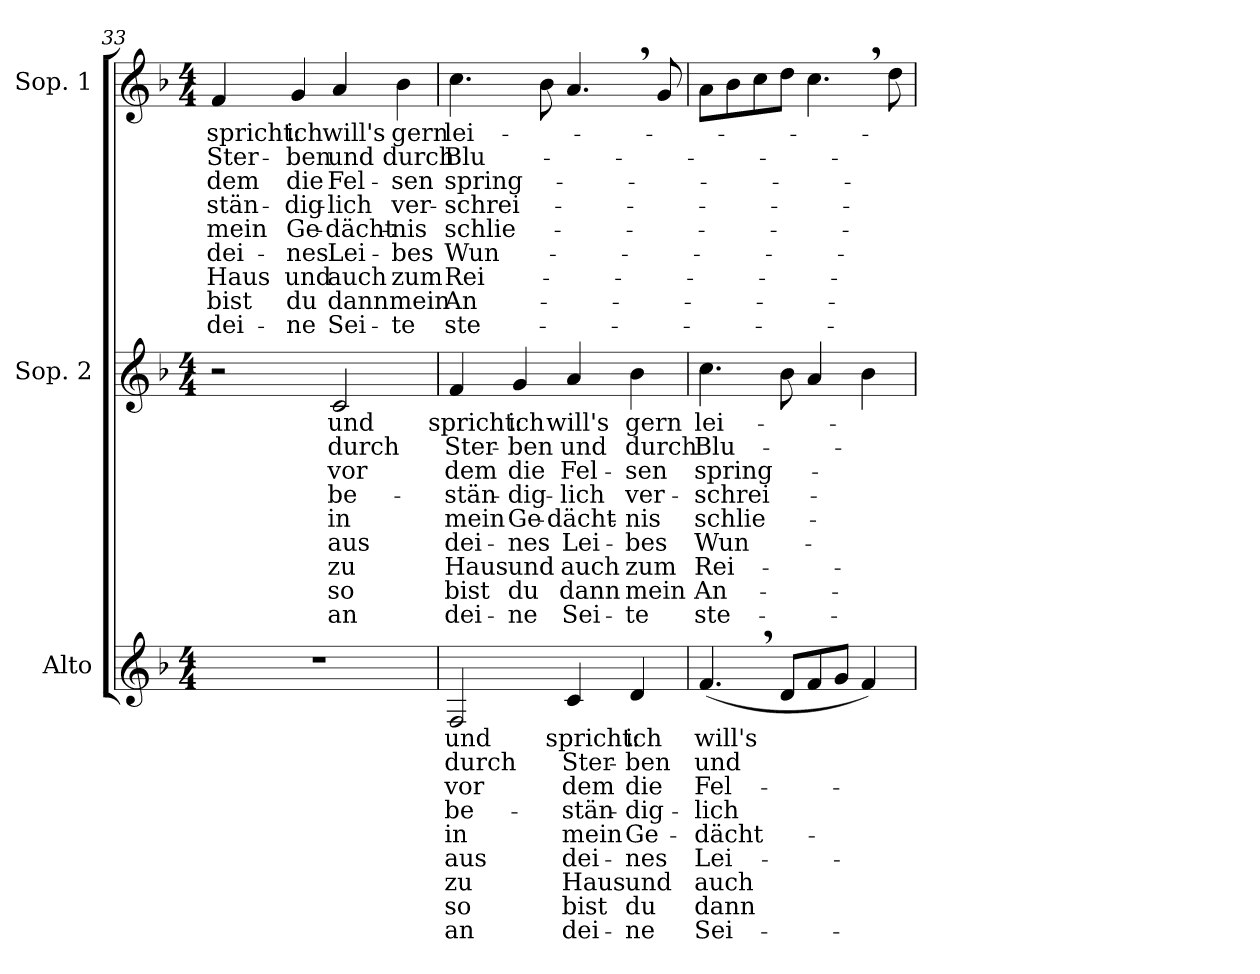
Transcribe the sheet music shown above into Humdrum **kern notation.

**kern	**text	**text	**text	**text	**text	**text	**text	**text	**text	**kern	**text	**text	**text	**text	**text	**text	**text	**text	**text	**kern	**text	**text	**text	**text	**text	**text	**text	**text	**text
*part3	*part3	*part3	*part3	*part3	*part3	*part3	*part3	*part3	*part3	*part2	*part2	*part2	*part2	*part2	*part2	*part2	*part2	*part2	*part2	*part1	*part1	*part1	*part1	*part1	*part1	*part1	*part1	*part1	*part1
*staff3	*staff3	*staff3	*staff3	*staff3	*staff3	*staff3	*staff3	*staff3	*staff3	*staff2	*staff2	*staff2	*staff2	*staff2	*staff2	*staff2	*staff2	*staff2	*staff2	*staff1	*staff1	*staff1	*staff1	*staff1	*staff1	*staff1	*staff1	*staff1	*staff1
*I"Alto	*	*	*	*	*	*	*	*	*	*I"Sop. 2	*	*	*	*	*	*	*	*	*	*I"Sop. 1	*	*	*	*	*	*	*	*	*
*clefG2	*	*	*	*	*	*	*	*	*	*clefG2	*	*	*	*	*	*	*	*	*	*clefG2	*	*	*	*	*	*	*	*	*
*k[b-]	*	*	*	*	*	*	*	*	*	*k[b-]	*	*	*	*	*	*	*	*	*	*k[b-]	*	*	*	*	*	*	*	*	*
*F:	*	*	*	*	*	*	*	*	*	*F:	*	*	*	*	*	*	*	*	*	*F:	*	*	*	*	*	*	*	*	*
*M4/4	*	*	*	*	*	*	*	*	*	*M4/4	*	*	*	*	*	*	*	*	*	*M4/4	*	*	*	*	*	*	*	*	*
=33	=33	=33	=33	=33	=33	=33	=33	=33	=33	=33	=33	=33	=33	=33	=33	=33	=33	=33	=33	=33	=33	=33	=33	=33	=33	=33	=33	=33	=33
!	!	!	!	!	!	!	!	!	!	!	!	!	!	!	!	!	!	!	!	!	!LO:LY:b	!LO:LY:b	!LO:LY:b	!LO:LY:b	!LO:LY:b	!LO:LY:b	!LO:LY:b	!LO:LY:b	!LO:LY:b
1r	.	.	.	.	.	.	.	.	.	2r	.	.	.	.	.	.	.	.	.	4f/	spricht:	Ster-	dem	-stän-	mein	dei-	Haus	bist	dei-
!	!	!	!	!	!	!	!	!	!	!	!	!	!	!	!	!	!	!	!	!	!LO:LY:b	!LO:LY:b	!LO:LY:b	!LO:LY:b	!LO:LY:b	!LO:LY:b	!LO:LY:b	!LO:LY:b	!LO:LY:b
.	.	.	.	.	.	.	.	.	.	.	.	.	.	.	.	.	.	.	.	4g/	ich	-ben	die	-dig-	Ge-	-nes	und	du	-ne
!	!	!	!	!	!	!	!	!	!	!	!LO:LY:b	!LO:LY:b	!LO:LY:b	!LO:LY:b	!LO:LY:b	!LO:LY:b	!LO:LY:b	!LO:LY:b	!LO:LY:b	!	!	!	!	!	!	!	!	!	!
!	!	!	!	!	!	!	!	!	!	!	!	!	!	!	!	!	!	!	!	!	!LO:LY:b	!LO:LY:b	!LO:LY:b	!LO:LY:b	!LO:LY:b	!LO:LY:b	!LO:LY:b	!LO:LY:b	!LO:LY:b
.	.	.	.	.	.	.	.	.	.	2c/	und	durch	vor	be-	in	aus	zu	so	an	4a/	will's	und	Fel-	-lich	-dächt-	Lei-	auch	dann	Sei-
!	!	!	!	!	!	!	!	!	!	!	!	!	!	!	!	!	!	!	!	!	!LO:LY:b	!LO:LY:b	!LO:LY:b	!LO:LY:b	!LO:LY:b	!LO:LY:b	!LO:LY:b	!LO:LY:b	!LO:LY:b
.	.	.	.	.	.	.	.	.	.	.	.	.	.	.	.	.	.	.	.	4b-\	gern	durch	-sen	ver-	-nis	-bes	zum	mein	-te
!!LO:PB:g=z
=34	=34	=34	=34	=34	=34	=34	=34	=34	=34	=34	=34	=34	=34	=34	=34	=34	=34	=34	=34	=34	=34	=34	=34	=34	=34	=34	=34	=34	=34
!	!LO:LY:b	!LO:LY:b	!LO:LY:b	!LO:LY:b	!LO:LY:b	!LO:LY:b	!LO:LY:b	!LO:LY:b	!LO:LY:b	!	!	!	!	!	!	!	!	!	!	!	!	!	!	!	!	!	!	!	!
!	!	!	!	!	!	!	!	!	!	!	!LO:LY:b	!LO:LY:b	!LO:LY:b	!LO:LY:b	!LO:LY:b	!LO:LY:b	!LO:LY:b	!LO:LY:b	!LO:LY:b	!	!	!	!	!	!	!	!	!	!
!	!	!	!	!	!	!	!	!	!	!	!	!	!	!	!	!	!	!	!	!	!LO:LY:b	!LO:LY:b	!LO:LY:b	!LO:LY:b	!LO:LY:b	!LO:LY:b	!LO:LY:b	!LO:LY:b	!LO:LY:b
2F/	und	durch	vor	be-	in	aus	zu	so	an	4f/	spricht:	Ster-	dem	-stän-	mein	dei-	Haus	bist	dei-	4.cc\	lei-	Blu-	spring-	-schrei-	schlie-	Wun-	Rei-	An-	ste-
!	!	!	!	!	!	!	!	!	!	!	!LO:LY:b	!LO:LY:b	!LO:LY:b	!LO:LY:b	!LO:LY:b	!LO:LY:b	!LO:LY:b	!LO:LY:b	!LO:LY:b	!	!	!	!	!	!	!	!	!	!
.	.	.	.	.	.	.	.	.	.	4g/	ich	-ben	die	-dig-	Ge-	-nes	und	du	-ne	.	.	.	.	.	.	.	.	.	.
.	.	.	.	.	.	.	.	.	.	.	.	.	.	.	.	.	.	.	.	8b-\	.	.	.	.	.	.	.	.	.
!	!LO:LY:b	!LO:LY:b	!LO:LY:b	!LO:LY:b	!LO:LY:b	!LO:LY:b	!LO:LY:b	!LO:LY:b	!LO:LY:b	!	!	!	!	!	!	!	!	!	!	!	!	!	!	!	!	!	!	!	!
!	!	!	!	!	!	!	!	!	!	!	!LO:LY:b	!LO:LY:b	!LO:LY:b	!LO:LY:b	!LO:LY:b	!LO:LY:b	!LO:LY:b	!LO:LY:b	!LO:LY:b	!	!	!	!	!	!	!	!	!	!
4c/	spricht:	Ster-	dem	-stän-	mein	dei-	Haus	bist	dei-	4a/	will's	und	Fel-	-lich	-dächt-	Lei-	auch	dann	Sei-	4.a,>/	.	.	.	.	.	.	.	.	.
!	!LO:LY:b	!LO:LY:b	!LO:LY:b	!LO:LY:b	!LO:LY:b	!LO:LY:b	!LO:LY:b	!LO:LY:b	!LO:LY:b	!	!	!	!	!	!	!	!	!	!	!	!	!	!	!	!	!	!	!	!
!	!	!	!	!	!	!	!	!	!	!	!LO:LY:b	!LO:LY:b	!LO:LY:b	!LO:LY:b	!LO:LY:b	!LO:LY:b	!LO:LY:b	!LO:LY:b	!LO:LY:b	!	!	!	!	!	!	!	!	!	!
4d/	ich	-ben	die	-dig-	Ge-	-nes	und	du	-ne	4b-\	gern	durch	-sen	ver-	-nis	-bes	zum	mein	-te	.	.	.	.	.	.	.	.	.	.
.	.	.	.	.	.	.	.	.	.	.	.	.	.	.	.	.	.	.	.	8g/	.	.	.	.	.	.	.	.	.
=35	=35	=35	=35	=35	=35	=35	=35	=35	=35	=35	=35	=35	=35	=35	=35	=35	=35	=35	=35	=35	=35	=35	=35	=35	=35	=35	=35	=35	=35
!	!LO:LY:b	!LO:LY:b	!LO:LY:b	!LO:LY:b	!LO:LY:b	!LO:LY:b	!LO:LY:b	!LO:LY:b	!LO:LY:b	!	!	!	!	!	!	!	!	!	!	!	!	!	!	!	!	!	!	!	!
!	!	!	!	!	!	!	!	!	!	!	!LO:LY:b	!LO:LY:b	!LO:LY:b	!LO:LY:b	!LO:LY:b	!LO:LY:b	!LO:LY:b	!LO:LY:b	!LO:LY:b	!	!	!	!	!	!	!	!	!	!
(<4.f,>/	will's	und	Fel-	-lich	-dächt-	Lei-	auch	dann	Sei-	4.cc\	lei-	Blu-	spring-	-schrei-	schlie-	Wun-	Rei-	An-	ste-	8a\L	.	.	.	.	.	.	.	.	.
.	.	.	.	.	.	.	.	.	.	.	.	.	.	.	.	.	.	.	.	8b-\	.	.	.	.	.	.	.	.	.
.	.	.	.	.	.	.	.	.	.	.	.	.	.	.	.	.	.	.	.	8cc\	.	.	.	.	.	.	.	.	.
8d/L	.	.	.	.	.	.	.	.	.	8b-\	.	.	.	.	.	.	.	.	.	8dd\J	.	.	.	.	.	.	.	.	.
8f/	.	.	.	.	.	.	.	.	.	4a/	.	.	.	.	.	.	.	.	.	4.cc,>\	.	.	.	.	.	.	.	.	.
8g/J	.	.	.	.	.	.	.	.	.	.	.	.	.	.	.	.	.	.	.	.	.	.	.	.	.	.	.	.	.
4f/)	.	.	.	.	.	.	.	.	.	4b-\	.	.	.	.	.	.	.	.	.	.	.	.	.	.	.	.	.	.	.
.	.	.	.	.	.	.	.	.	.	.	.	.	.	.	.	.	.	.	.	8dd\	.	.	.	.	.	.	.	.	.
=	=	=	=	=	=	=	=	=	=	=	=	=	=	=	=	=	=	=	=	=	=	=	=	=	=	=	=	=	=
*-	*-	*-	*-	*-	*-	*-	*-	*-	*-	*-	*-	*-	*-	*-	*-	*-	*-	*-	*-	*-	*-	*-	*-	*-	*-	*-	*-	*-	*-
